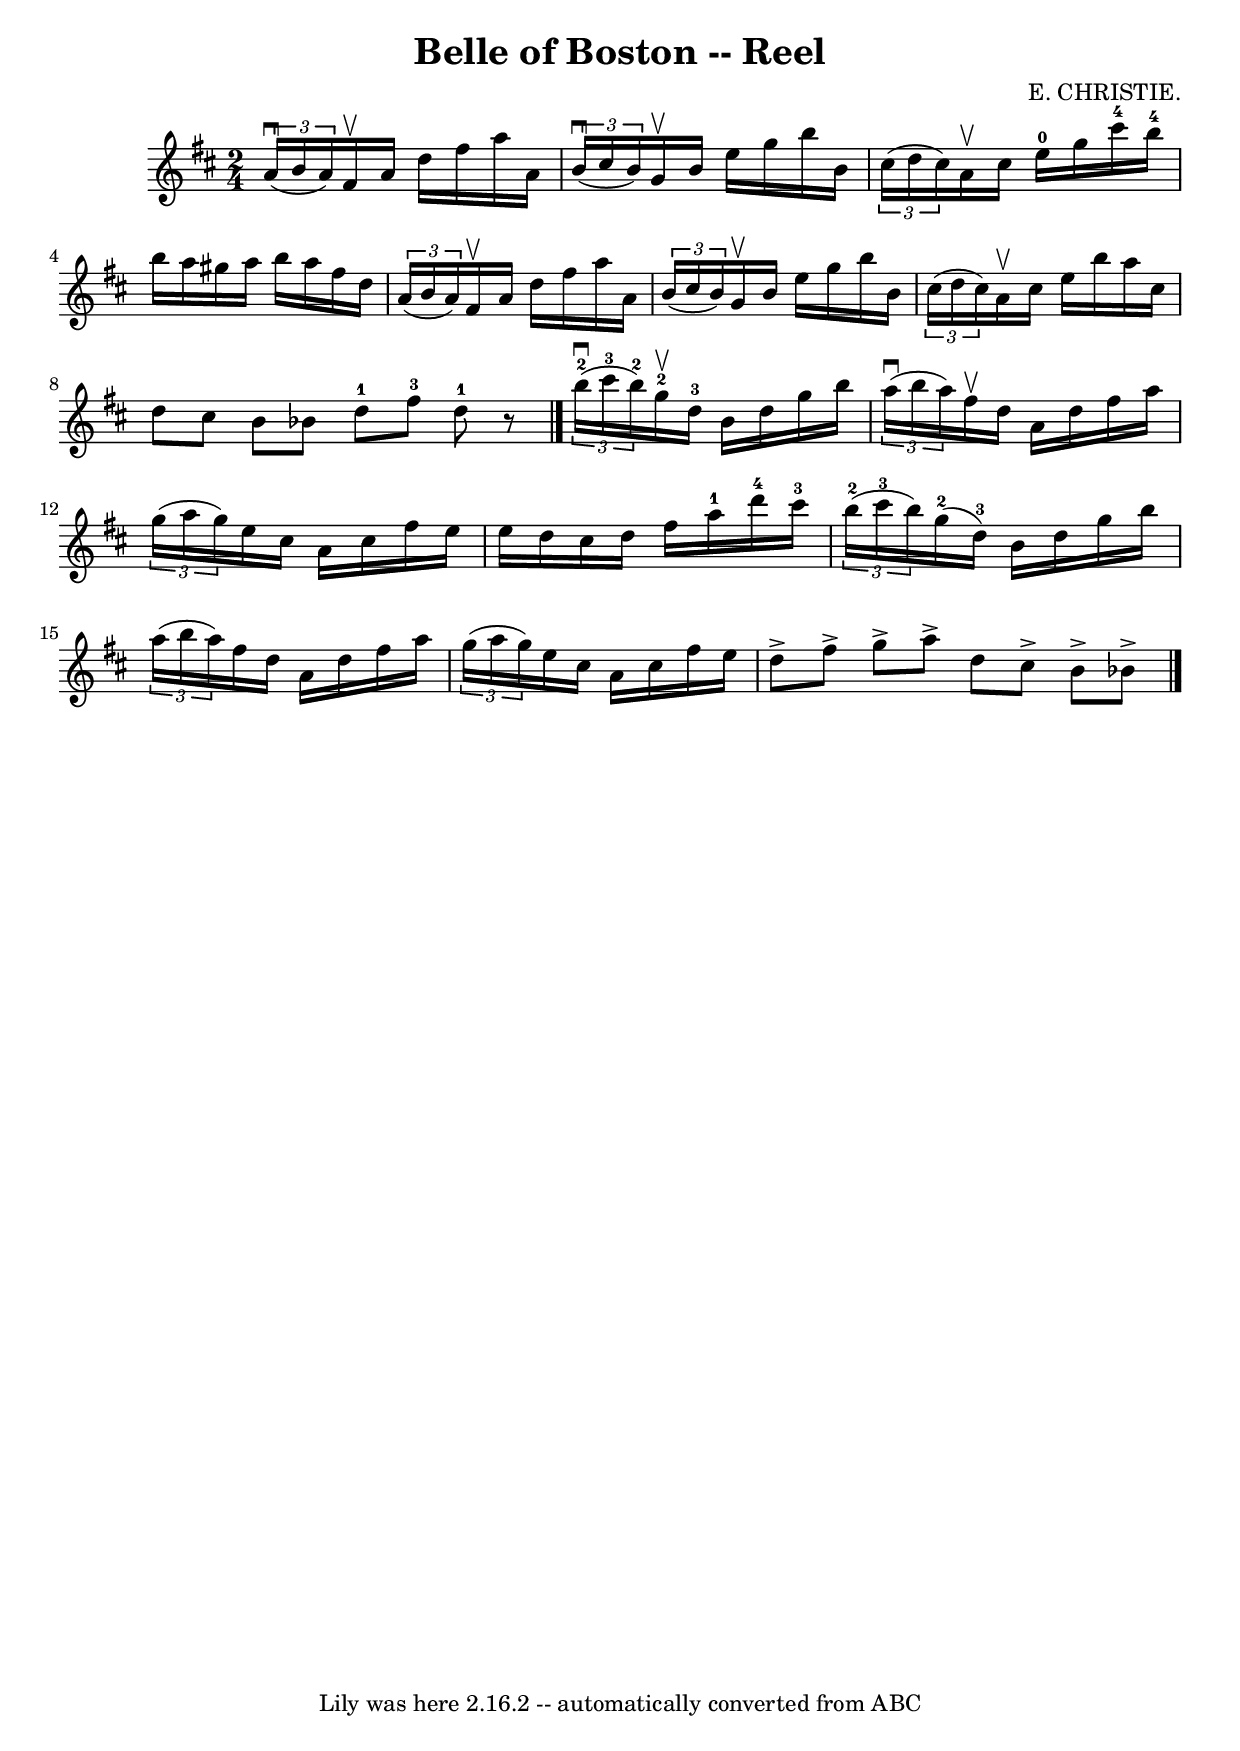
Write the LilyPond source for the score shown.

\version "2.16.2"
\include "Mammoth.ily"
\header {
  %% book = "Ryan's Mammoth Collection"
  composer = "E. CHRISTIE."
  crossRefNumber = "1"
  footnotes = "\\\\323"
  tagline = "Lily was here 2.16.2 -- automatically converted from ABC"
  title = "Belle of Boston -- Reel"

}
voicedefault =  {


  \time 2/4 
  \key d \major   \times 2/3 { a'16^\downbow(b'16 a'16) 
			     }   
  fis'16^\upbow a'16 d''16 fis''16 a''16 a'16    |
  
  \times 2/3 { b'16^\downbow(cis''16 b'16) 
	     } g'16^\upbow b'16    
  e''16 g''16 b''16 b'16    |
  \times 2/3 { cis''16 (d''16  
	       cis''16) 
	     } a'16^\upbow cis''16 e''16-0 g''16 cis'''16 
  -4 b''16-4   |
  b''16 a''16 gis''16 a''16 b''16    
  a''16 fis''16 d''16    |
  \times 2/3 { a'16 (b'16 a'16  
	       -) 
	     } fis'16^\upbow a'16 d''16 fis''16 a''16 a'16    |
  
  \times 2/3 { b'16 (cis''16 b'16) 
	     } g'16^\upbow b'16 e''16    
  g''16 b''16 b'16    |
  \times 2/3 { cis''16 (d''16    
	       cis''16) 
	     } a'16^\upbow cis''16 e''16 b''16 a''16 cis''16    
  |
  d''8 cis''8 b'8 bes'8    \bar ":|" d''8-1 fis''8 
  -3 d''8-1   r8   \bar "|."     \times 2/3 { b''16-2^\downbow(
					      cis'''16-3 b''16-2) 
					    } g''16-2^\upbow d''16-3 b'16    
  d''16 g''16 b''16    |
  \times 2/3 { a''16^\downbow(b''16   
	       a''16) 
	     } fis''16^\upbow d''16 a'16 d''16 fis''16 a''16    
  |
  \times 2/3 { g''16 (a''16 g''16) 
	     } e''16 cis''16 
  a'16 cis''16 fis''16 e''16    |
  e''16 d''16 cis''16  
  d''16 fis''16 a''16-1 d'''16-4 cis'''16-3   |
  
  \times 2/3 { b''16-2(cis'''16-3 b''16) 
	     } g''16-2(
  d''16-3) b'16 d''16 g''16 b''16    |
  \times 2/3 {   
    a''16 (b''16 a''16) 
  } fis''16 d''16 a'16 d''16 fis''16   
  a''16    |
  \times 2/3 { g''16 (a''16 g''16) 
	     } e''16  
  cis''16 a'16 cis''16 fis''16 e''16    |
  d''8^\accent   
  fis''8^\accent g''8^\accent a''8^\accent   \bar ":|" d''8 cis''8 
  ^\accent b'8^\accent bes'8^\accent   \bar "|."   

}

\score{
  <<

    \context Staff="default"
    {
      \voicedefault 
      
    }

  >>
  \layout {
    
  }
  \midi {
  }

}
